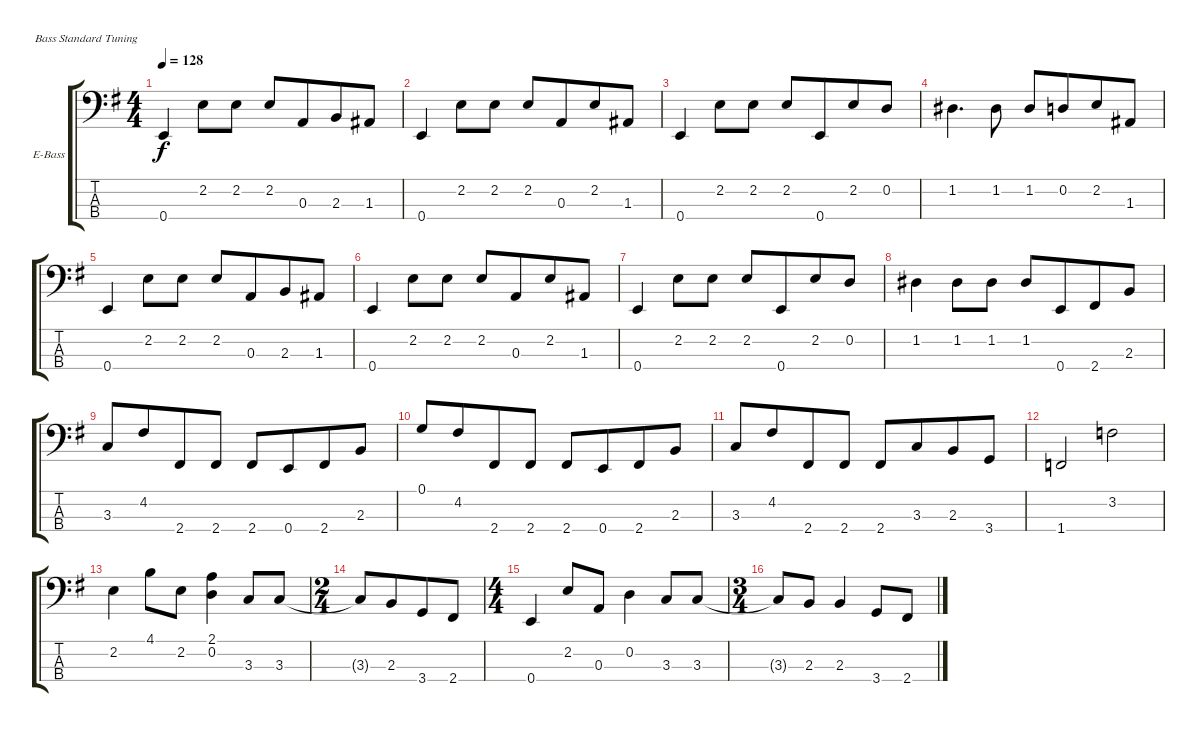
\bracketExtendMode groupsimilarinstruments
\firstSystemTrackNameOrientation horizontal
\otherSystemsTrackNameOrientation horizontal
\track ("Bass" "E-Bass") {instrument electricbasspick}
\staff {score tabs}
\tuning (G2 D2 A1 E1)
\ts (4 4)
\beaming (8 4 4 6)
\tempo 128
\clef f4
\scale
1.08575
\ks g
0.4.4{dy f} 2.2.8 2.2.8 2.2.8 0.3.8 2.3.8 1.3.8 |
\scale
0.91425 0.4.4 2.2.8 2.2.8 2.2.8 0.3.8 2.2.8 1.3.8 |
\scale
1.05549 0.4.4 2.2.8 2.2.8 2.2.8 0.4.8 2.2.8 0.2.8 |
\scale
0.944515 1.2.4{d} 1.2.8 1.2.8 0.2.8 2.2.8 1.3.8 |
\scale
1.05549 0.4.4 2.2.8 2.2.8 2.2.8 0.3.8 2.3.8 1.3.8 |
\scale
0.944515 0.4.4 2.2.8 2.2.8 2.2.8 0.3.8 2.2.8 1.3.8 |
\scale
1.05549 0.4.4 2.2.8 2.2.8 2.2.8 0.4.8 2.2.8 0.2.8 |
\scale
0.944515 1.2.4 1.2.8 1.2.8 1.2.8 0.4.8 2.4.8 2.3.8 |
\scale
1.05549 3.3.8 4.2.8 2.4.8 2.4.8 2.4.8 0.4.8 2.4.8 2.3.8 |
\scale
0.944515 0.1.8 4.2.8 2.4.8 2.4.8 2.4.8 0.4.8 2.4.8 2.3.8 |
\scale
1.05549 3.3.8 4.2.8 2.4.8 2.4.8 2.4.8 3.3.8 2.3.8 3.4.8 |
\scale
0.944515 1.4.2 3.2.2 |
\scale
1.05549 2.2.4 4.1.8 2.2.8 (2.1 0.2).4 3.3.8 3.3.8 |
\ts (2 4)
\beaming (8 4 4 6)
\scale
0.944515 3.3{t}.8 2.3.8 3.4.8 2.4.8 |
\ts (4 4)
\beaming (8 4 4 6)
\scale
1.08575 0.4.4 2.2.8 0.3.8 0.2.4 3.3.8 3.3.8 |
\ts (3 4)
\beaming (8 4 4 6)
\scale
0.91425 3.3{t}.8 2.3.8 2.3.4 3.4.8 2.4.8
